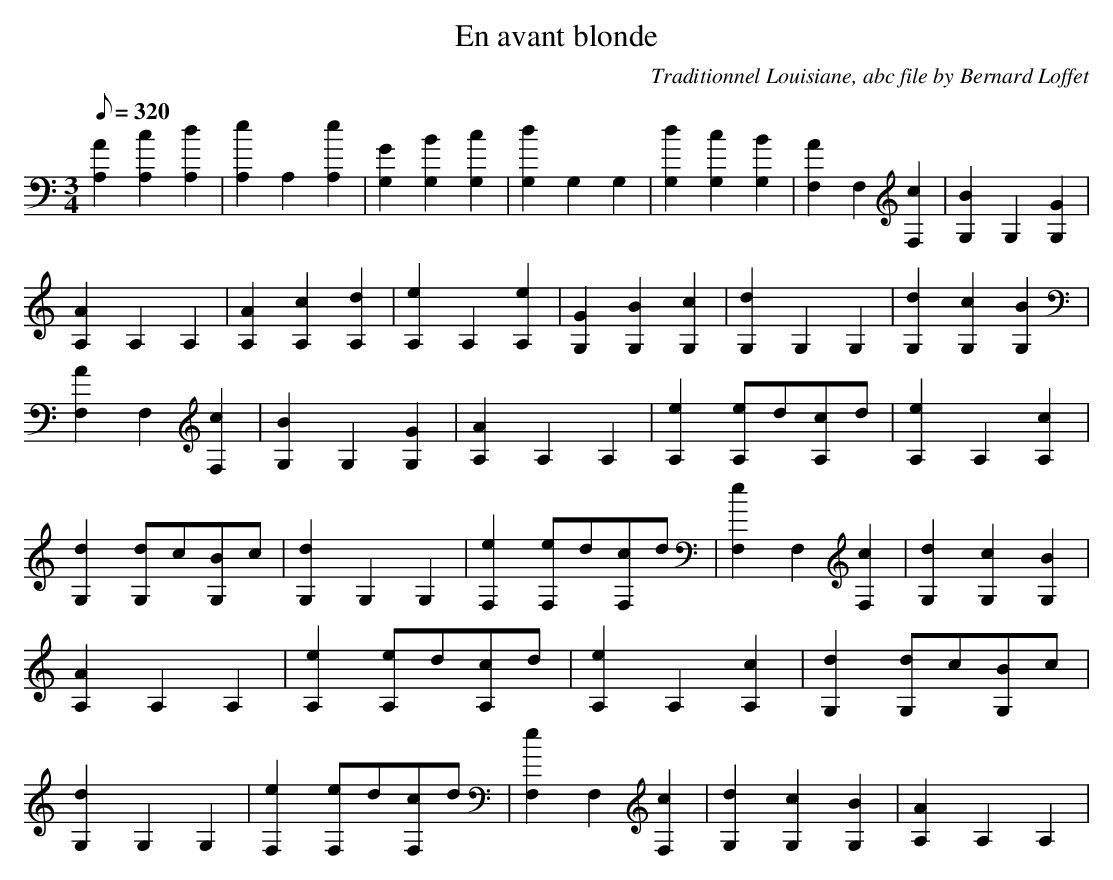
X:1
T:En avant blonde
C:Traditionnel Louisiane, abc file by Bernard Loffet
L:1/8
Q:320
M:3/4
K:C
[A2A,2][c2A,2][d2A,2]|[e2A,2]A,2[e2A,2]|[G2G,2][B2G,2][c2G,2]|[d2G,2]G,2G,2|[d2G,2][c2G,2][B2G,2]|[A2F,2]F,2[c2F,2]|[B2G,2]G,2[G2G,2]|[A2A,2]A,2A,2|[A2A,2][c2A,2][d2A,2]| \
[e2A,2]A,2[e2A,2]|[G2G,2][B2G,2][c2G,2]|[d2G,2]G,2G,2|[d2G,2][c2G,2][B2G,2]|[A2F,2]F,2[c2F,2]|[B2G,2]G,2[G2G,2]|[A2A,2]A,2A,2|[e2A,2][eA,]d[cA,]d|[e2A,2]A,2[c2A,2]| \
[d2G,2][dG,]c[BG,]c|[d2G,2]G,2G,2|[e2F,2][eF,]d[cF,]d|[e2F,2]F,2[c2F,2]|[d2G,2][c2G,2][B2G,2]|[A2A,2]A,2A,2|[e2A,2][eA,]d[cA,]d|[e2A,2]A,2[c2A,2]|[d2G,2][dG,]c[BG,]c| \
[d2G,2]G,2G,2|[e2F,2][eF,]d[cF,]d|[e2F,2]F,2[c2F,2]|[d2G,2][c2G,2][B2G,2]|[A2A,2]A,2A,2| \
